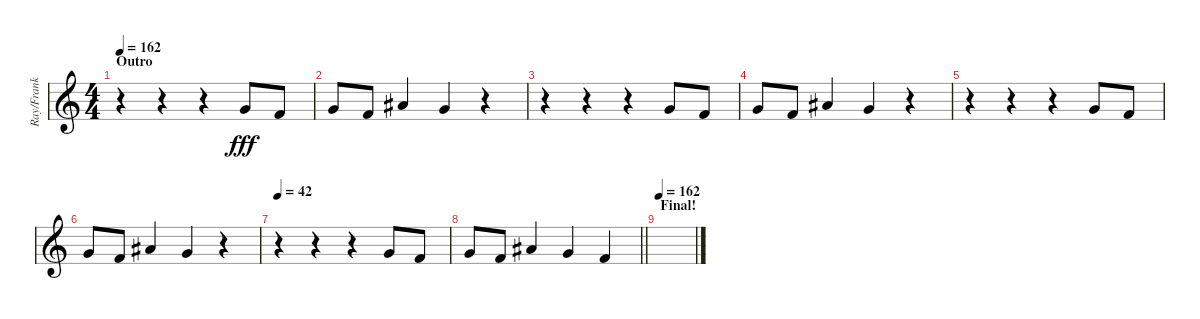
\track ("Ray/Frank [Backup Vocals]" "Ray/Frank ") {instrument harmonica}
\staff {score}
\tuning (E4 B3 G3 D3 A2 E2) {hide}
\ts (4 4)
\section ("" "Outro")
\tempo 162
\clef g2
\ks c
r.4{dy f} r.4 r.4 3.1.8{dy fff} 1.1.8 |
3.1.8 1.1.8 6.1.4 3.1.4 r.4 |
r.4 r.4 r.4 3.1.8 1.1.8 |
3.1.8 1.1.8 6.1.4 3.1.4 r.4 |
r.4 r.4 r.4 3.1.8 1.1.8 |
3.1.8 1.1.8 6.1.4 3.1.4 r.4 |
\tempo 42
r.4 r.4 r.4 3.1.8 1.1.8 |
\barLineRight lightlight
3.1.8 1.1.8 6.1.4 3.1.4 1.1.4 |
\section ("" "Final!")
\tempo 162
